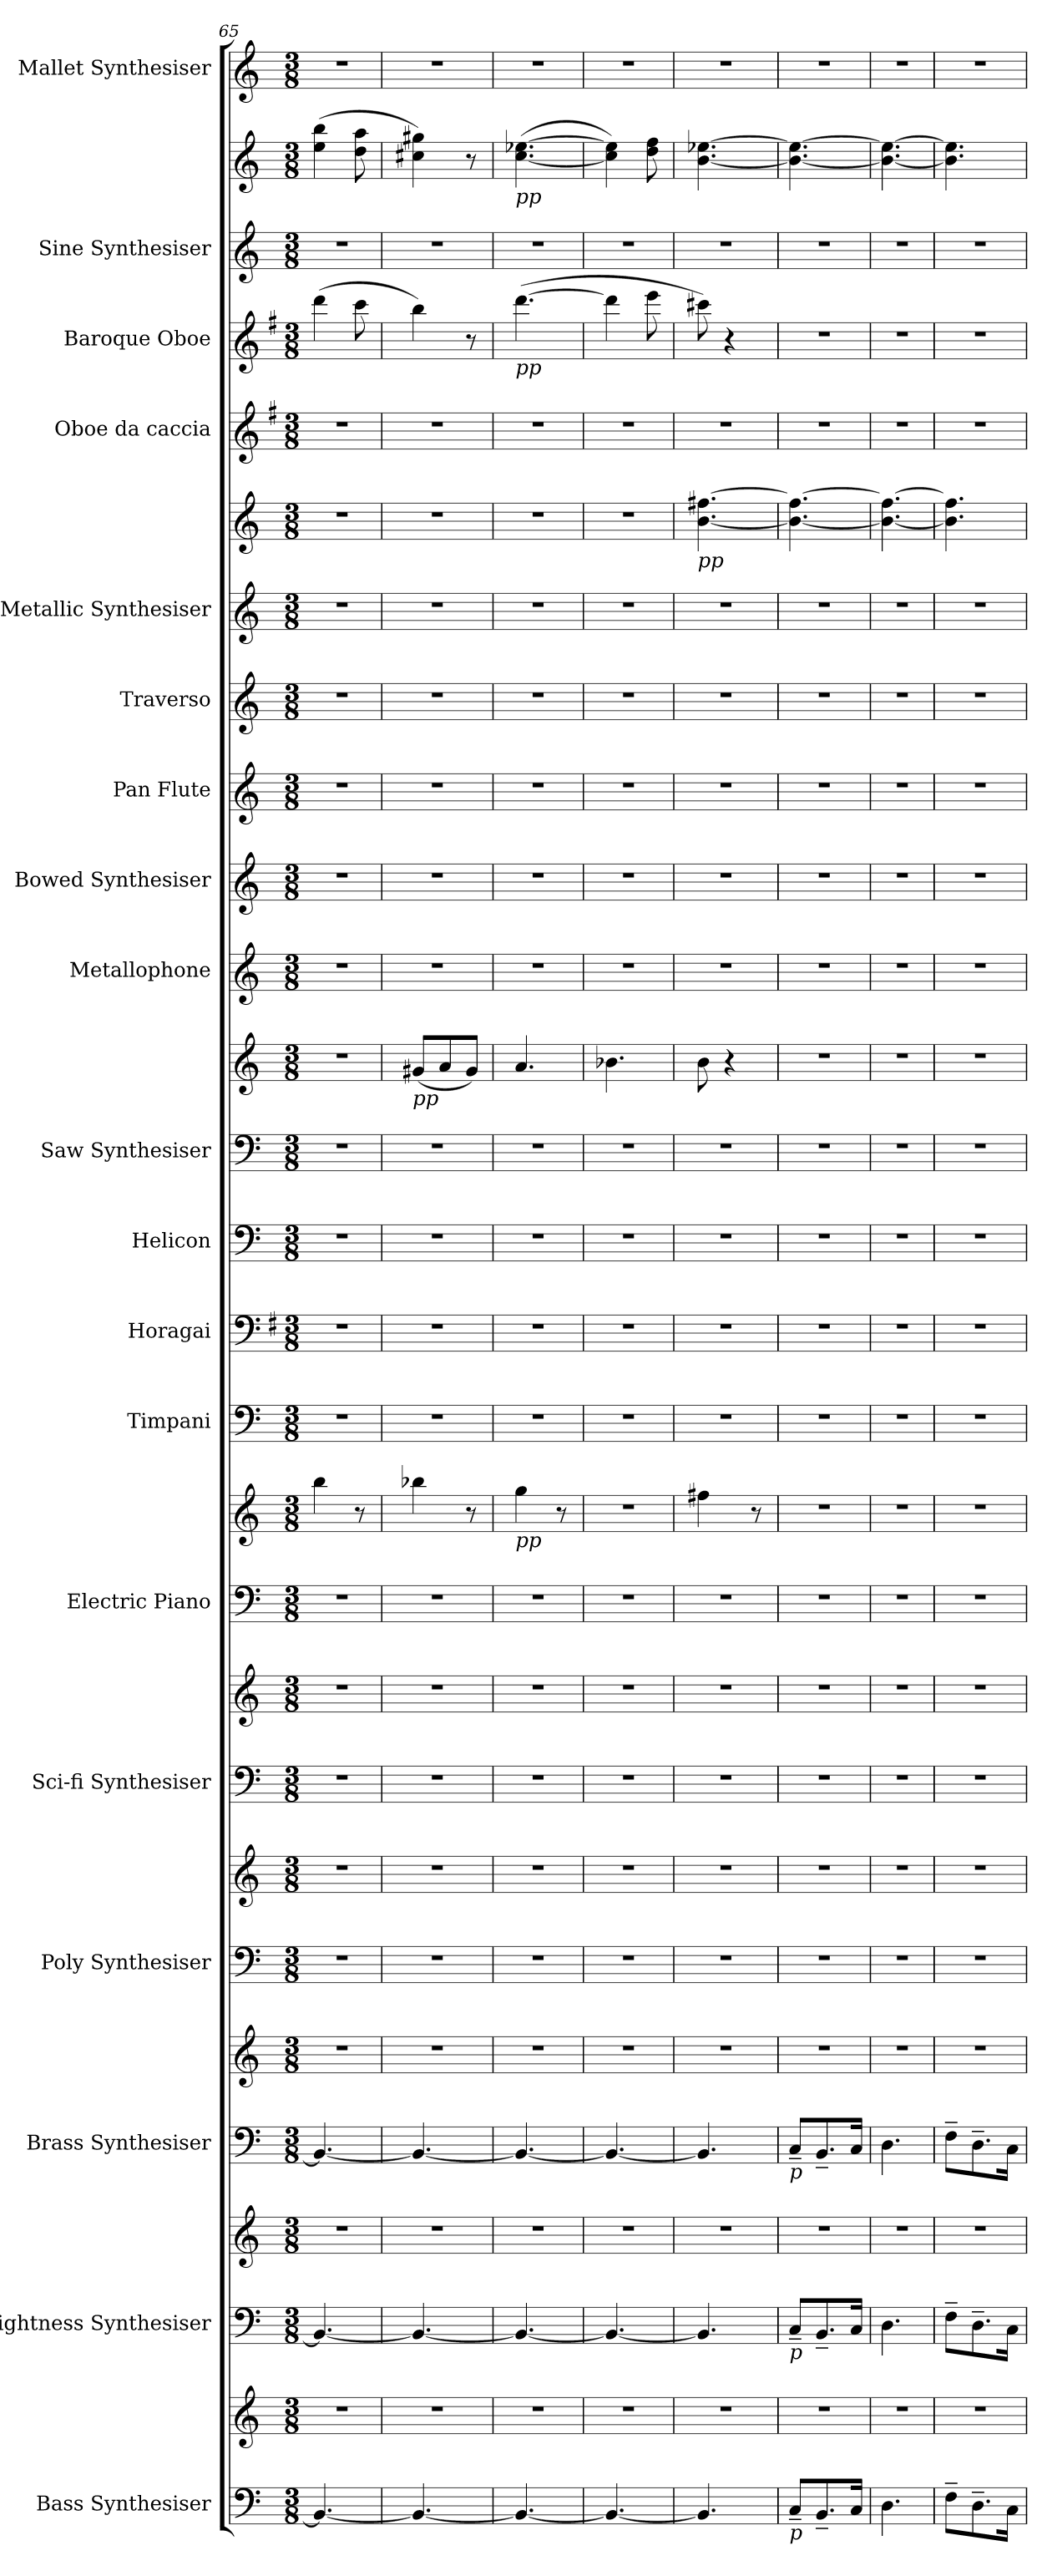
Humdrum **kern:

**kern	**kern	**kern	**kern	**kern	**kern	**kern	**kern	**kern	**kern	**kern	**kern	**kern	**kern	**kern	**kern	**kern	**kern	**kern	**kern	**kern	**kern	**kern	**kern	**kern	**kern	**kern	**kern
*part19	*part19	*part18	*part18	*part17	*part17	*part16	*part16	*part15	*part15	*part14	*part14	*part13	*part12	*part11	*part10	*part10	*part9	*part8	*part7	*part6	*part5	*part5	*part4	*part3	*part2	*part2	*part1
*staff28	*staff27	*staff26	*staff25	*staff24	*staff23	*staff22	*staff21	*staff20	*staff19	*staff18	*staff17	*staff16	*staff15	*staff14	*staff13	*staff12	*staff11	*staff10	*staff9	*staff8	*staff7	*staff6	*staff5	*staff4	*staff3	*staff2	*staff1
*I"Bass Synthesiser	*	*I"Brightness Synthesiser	*	*I"Brass Synthesiser	*	*I"Poly Synthesiser	*	*I"Sci-fi Synthesiser	*	*I"Electric Piano	*	*I"Timpani	*I"Horagai	*I"Helicon	*I"Saw Synthesiser	*	*I"Metallophone	*I"Bowed Synthesiser	*I"Pan Flute	*I"Traverso	*I"Metallic Synthesiser	*	*I"Oboe da caccia	*I"Baroque Oboe	*I"Sine Synthesiser	*	*I"Mallet Synthesiser
*I'Synth.	*	*I'Synth.	*	*I'Synth.	*	*I'Synth.	*	*I'Synth.	*	*I'El. Pno.	*	*I'Timp.	*I'Hor.	*I'Helicon	*I'Synth.	*	*I'Met.	*I'Synth.	*I'Pn. Fl.	*I'Trv.	*I'Synth.	*	*I'Ob. d. ca.	*I'Bq. Ob.	*I'Synth.	*	*I'Mal. Syn.
*clefF4	*clefG2	*clefF4	*clefG2	*clefF4	*clefG2	*clefF4	*clefG2	*clefF4	*clefG2	*clefF4	*clefG2	*clefF4	*clefF4	*clefF4	*clefF4	*clefG2	*clefG2	*clefG2	*clefG2	*clefG2	*clefG2	*clefG2	*clefG2	*clefG2	*clefG2	*clefG2	*clefG2
*	*	*	*	*	*	*	*	*	*	*	*	*	*ITrd4c7	*	*	*	*	*	*	*	*	*	*ITrd4c7	*ITrd4c7	*	*	*
*k[]	*k[]	*k[]	*k[]	*k[]	*k[]	*k[]	*k[]	*k[]	*k[]	*k[]	*k[]	*k[]	*k[]	*k[]	*k[]	*k[]	*k[]	*k[]	*k[]	*k[]	*k[]	*k[]	*k[]	*k[]	*k[]	*k[]	*k[]
*M3/8	*M3/8	*M3/8	*M3/8	*M3/8	*M3/8	*M3/8	*M3/8	*M3/8	*M3/8	*M3/8	*M3/8	*M3/8	*M3/8	*M3/8	*M3/8	*M3/8	*M3/8	*M3/8	*M3/8	*M3/8	*M3/8	*M3/8	*M3/8	*M3/8	*M3/8	*M3/8	*M3/8
=65	=65	=65	=65	=65	=65	=65	=65	=65	=65	=65	=65	=65	=65	=65	=65	=65	=65	=65	=65	=65	=65	=65	=65	=65	=65	=65	=65
4.BB/_	4.r	4.BB/_	4.r	4.BB/_	4.r	4.r	4.r	4.r	4.r	4.r	4bb\	4.r	4.r	4.r	4.r	4.r	4.r	4.r	4.r	4.r	4.r	4.r	4.r	(>4gg\	4.r	(>4ee\ 4bb\	4.r
.	.	.	.	.	.	.	.	.	.	.	8r	.	.	.	.	.	.	.	.	.	.	.	.	8ff\	.	8dd\ 8aa\	.
=66	=66	=66	=66	=66	=66	=66	=66	=66	=66	=66	=66	=66	=66	=66	=66	=66	=66	=66	=66	=66	=66	=66	=66	=66	=66	=66	=66
!	!	!	!	!	!	!	!	!	!	!	!	!	!	!	!	!LO:TX:b:i:t=pp	!	!	!	!	!	!	!	!	!	!	!
4.BB/_	4.r	4.BB/_	4.r	4.BB/_	4.r	4.r	4.r	4.r	4.r	4.r	4bb-X\	4.r	4.r	4.r	4.r	(<8g#X/L	4.r	4.r	4.r	4.r	4.r	4.r	4.r	4ee\)	4.r	4cc#X\ 4gg#X\)	4.r
.	.	.	.	.	.	.	.	.	.	.	.	.	.	.	.	8a/	.	.	.	.	.	.	.	.	.	.	.
.	.	.	.	.	.	.	.	.	.	.	8r	.	.	.	.	8g#/J)	.	.	.	.	.	.	.	8r	.	8r	.
=67	=67	=67	=67	=67	=67	=67	=67	=67	=67	=67	=67	=67	=67	=67	=67	=67	=67	=67	=67	=67	=67	=67	=67	=67	=67	=67	=67
!	!	!	!	!	!	!	!	!	!	!	!	!	!	!	!	!	!	!	!	!	!	!	!	!	!	!LO:TX:b:i:t=pp	!
!	!	!	!	!	!	!	!	!	!	!	!	!	!	!	!	!	!	!	!	!	!	!	!	!LO:TX:b:i:t=pp	!	!	!
!	!	!	!	!	!	!	!	!	!	!	!LO:TX:b:i:t=pp	!	!	!	!	!	!	!	!	!	!	!	!	!	!	!	!
4.BB/_	4.r	4.BB/_	4.r	4.BB/_	4.r	4.r	4.r	4.r	4.r	4.r	4gg\	4.r	4.r	4.r	4.r	4.a/	4.r	4.r	4.r	4.r	4.r	4.r	4.r	(>[4.gg\	4.r	(<[4.cc\ [4.ee-X\	4.r
.	.	.	.	.	.	.	.	.	.	.	8r	.	.	.	.	.	.	.	.	.	.	.	.	.	.	.	.
=68	=68	=68	=68	=68	=68	=68	=68	=68	=68	=68	=68	=68	=68	=68	=68	=68	=68	=68	=68	=68	=68	=68	=68	=68	=68	=68	=68
4.BB/_	4.r	4.BB/_	4.r	4.BB/_	4.r	4.r	4.r	4.r	4.r	4.r	4.r	4.r	4.r	4.r	4.r	4.b-X\	4.r	4.r	4.r	4.r	4.r	4.r	4.r	4gg\]	4.r	4cc\] 4ee-\])	4.r
.	.	.	.	.	.	.	.	.	.	.	.	.	.	.	.	.	.	.	.	.	.	.	.	8aa\	.	8dd\ 8ff\	.
=69	=69	=69	=69	=69	=69	=69	=69	=69	=69	=69	=69	=69	=69	=69	=69	=69	=69	=69	=69	=69	=69	=69	=69	=69	=69	=69	=69
!	!	!	!	!	!	!	!	!	!	!	!	!	!	!	!	!	!	!	!	!	!	!LO:TX:b:i:t=pp	!	!	!	!	!
4.BB/]	4.r	4.BB/]	4.r	4.BB/]	4.r	4.r	4.r	4.r	4.r	4.r	4ff#X\	4.r	4.r	4.r	4.r	8b\	4.r	4.r	4.r	4.r	4.r	[4.b\ [4.ff#X\	4.r	8ff#X\)	4.r	[4.b\ [4.ee-X\	4.r
.	.	.	.	.	.	.	.	.	.	.	.	.	.	.	.	4r	.	.	.	.	.	.	.	4r	.	.	.
.	.	.	.	.	.	.	.	.	.	.	8r	.	.	.	.	.	.	.	.	.	.	.	.	.	.	.	.
=70	=70	=70	=70	=70	=70	=70	=70	=70	=70	=70	=70	=70	=70	=70	=70	=70	=70	=70	=70	=70	=70	=70	=70	=70	=70	=70	=70
!	!	!	!	!LO:TX:b:i:t=p	!	!	!	!	!	!	!	!	!	!	!	!	!	!	!	!	!	!	!	!	!	!	!
!	!	!LO:TX:b:i:t=p	!	!	!	!	!	!	!	!	!	!	!	!	!	!	!	!	!	!	!	!	!	!	!	!	!
!LO:TX:b:i:t=p	!	!	!	!	!	!	!	!	!	!	!	!	!	!	!	!	!	!	!	!	!	!	!	!	!	!	!
8C~/L	4.r	8C~/L	4.r	8C~/L	4.r	4.r	4.r	4.r	4.r	4.r	4.r	4.r	4.r	4.r	4.r	4.r	4.r	4.r	4.r	4.r	4.r	4.b\_ 4.ff#\_	4.r	4.r	4.r	4.b\_ 4.ee-\_	4.r
8.BB~/	.	8.BB~/	.	8.BB~/	.	.	.	.	.	.	.	.	.	.	.	.	.	.	.	.	.	.	.	.	.	.	.
16C/Jk	.	16C/Jk	.	16C/Jk	.	.	.	.	.	.	.	.	.	.	.	.	.	.	.	.	.	.	.	.	.	.	.
=71	=71	=71	=71	=71	=71	=71	=71	=71	=71	=71	=71	=71	=71	=71	=71	=71	=71	=71	=71	=71	=71	=71	=71	=71	=71	=71	=71
4.D\	4.r	4.D\	4.r	4.D\	4.r	4.r	4.r	4.r	4.r	4.r	4.r	4.r	4.r	4.r	4.r	4.r	4.r	4.r	4.r	4.r	4.r	4.b\_ 4.ff#\_	4.r	4.r	4.r	4.b\_ 4.ee-\_	4.r
=72	=72	=72	=72	=72	=72	=72	=72	=72	=72	=72	=72	=72	=72	=72	=72	=72	=72	=72	=72	=72	=72	=72	=72	=72	=72	=72	=72
8F~\L	4.r	8F~\L	4.r	8F~\L	4.r	4.r	4.r	4.r	4.r	4.r	4.r	4.r	4.r	4.r	4.r	4.r	4.r	4.r	4.r	4.r	4.r	4.b\] 4.ff#\]	4.r	4.r	4.r	4.b\] 4.ee-\]	4.r
8.D~\	.	8.D~\	.	8.D~\	.	.	.	.	.	.	.	.	.	.	.	.	.	.	.	.	.	.	.	.	.	.	.
16C\Jk	.	16C\Jk	.	16C\Jk	.	.	.	.	.	.	.	.	.	.	.	.	.	.	.	.	.	.	.	.	.	.	.
=	=	=	=	=	=	=	=	=	=	=	=	=	=	=	=	=	=	=	=	=	=	=	=	=	=	=	=
*-	*-	*-	*-	*-	*-	*-	*-	*-	*-	*-	*-	*-	*-	*-	*-	*-	*-	*-	*-	*-	*-	*-	*-	*-	*-	*-	*-
